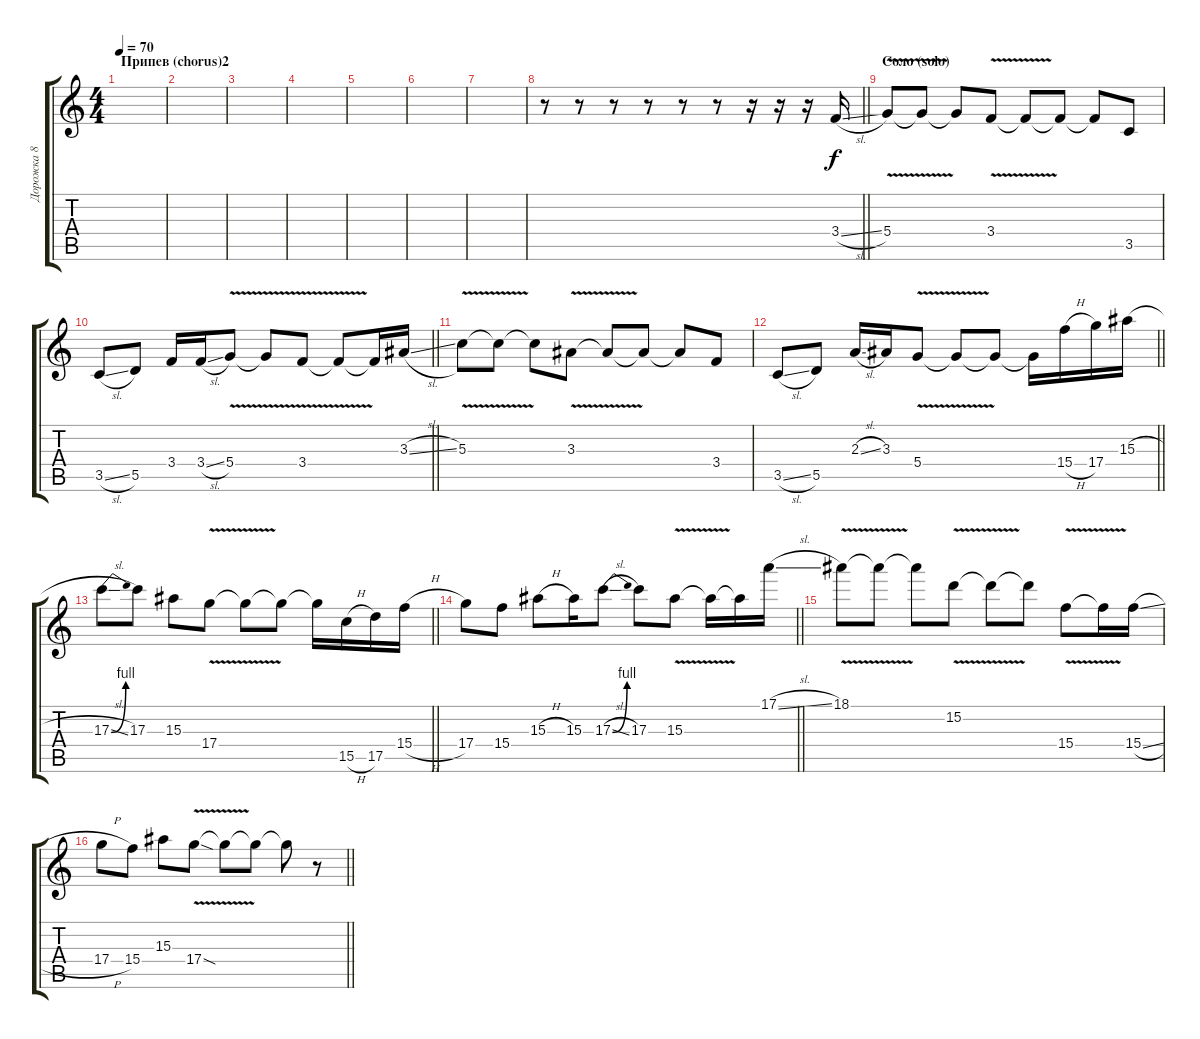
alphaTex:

\track ("Дорожка 8" "Дорожка 8") {instrument distortionguitar}
\staff {score tabs}
\tuning (E4 B3 G3 D3 A2 E2) {hide}
\ts (4 4)
\section ("" "Припев (chorus)2")
\tempo 70
\clef g2
\ks c
|
|
|
|
|
|
|
\barLineRight lightlight
r.8 r.8 r.8 r.8 r.8 r.8 r.16 r.16 r.16 3.4{sl}.16 |
\section ("" "Соло (solo)")
5.4{v}.8 5.4{t}.8 5.4{t}.8 3.4{v}.8 3.4{t}.8 3.4{t}.8 3.4{t}.8 3.5.8 |
\barLineRight lightlight
3.5{sl}.8 5.5.8 3.4.16 3.4{sl}.16 5.4{v}.8 5.4{t}.8 3.4{v}.8 3.4{t}.8 3.4{t}.16 3.3{sl}.16 |
5.3{v}.8 5.3{t}.8 5.3{t}.8 3.3{v}.8 3.3{t}.8 3.3{t}.8 3.3{t}.8 3.4.8 |
\barLineRight lightlight
3.5{sl}.8 5.5.8 2.3{sl}.16 3.3.16 5.4{v}.8 5.4{t}.8 5.4{t}.8 5.4{t}.16 15.4{h}.16 17.4.16 15.3{h}.16 |
\barLineRight lightlight
17.3{be (bend 0 0 60 4) sl}.8 17.3.8 15.3.8 17.4{v}.8 17.4{t}.8 17.4{t}.8 17.4{t}.16 15.5{h}.16 17.5.16 15.4{h}.16 |
\barLineRight lightlight
17.4.8 15.4.8 15.3{h}.8 15.3.16 17.3{be (bend 0 0 60 4) sl}.8 17.3.8 15.3{v}.8 15.3{t}.16 15.3{t}.16 17.1{sl}.16 |
18.1{v}.8 18.1{t}.8 18.1{t}.8 15.2{v}.8 15.2{t}.8 15.2{t}.8 15.4{v}.8 15.4{t}.16 15.4{sl}.16 |
\barLineRight lightlight
17.4{h}.8 15.4.8 15.3.8 17.4{v sod}.8 17.4{t}.8 17.4{t}.8 17.4{t}.8 r.8
